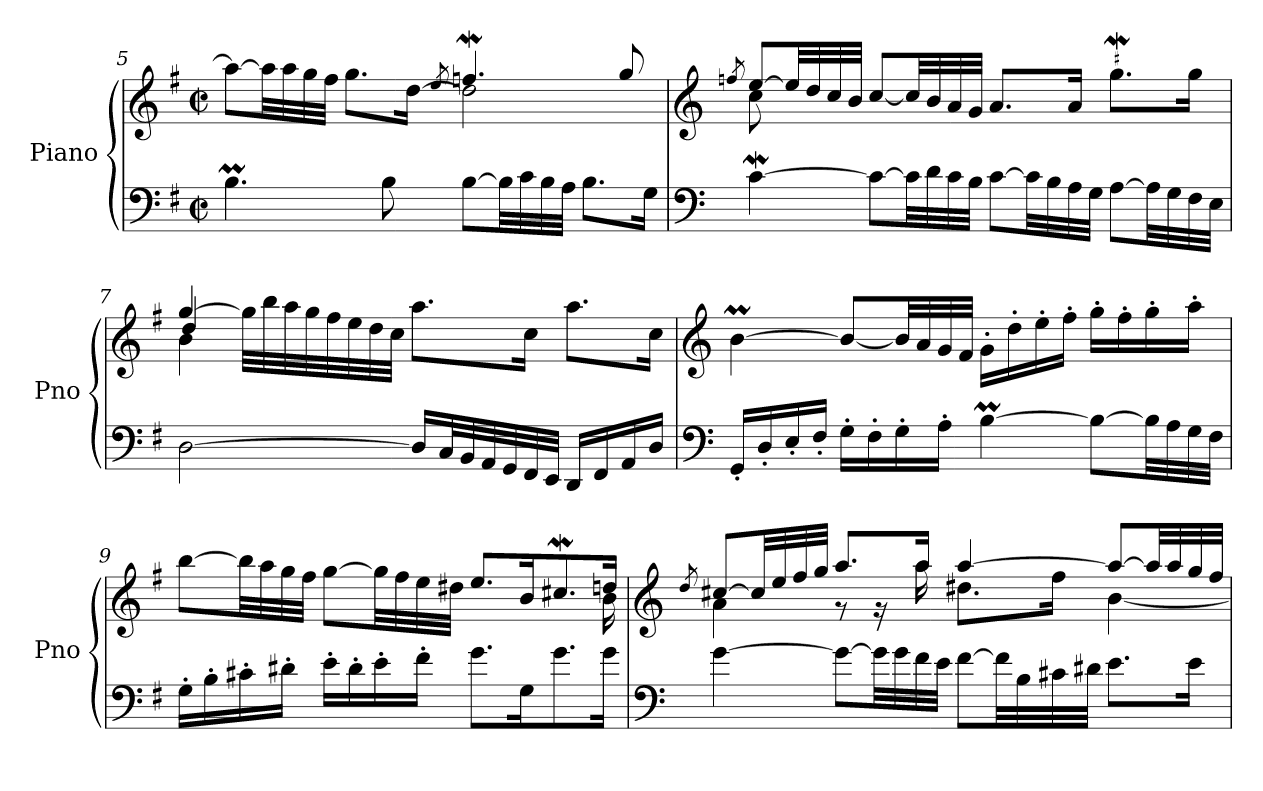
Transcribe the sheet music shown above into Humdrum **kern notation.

**kern	**kern
*part1	*part1
*staff2	*staff1
*I"Piano	*
*I'Pno	*
*clefF4	*clefG2
*k[f#]	*k[f#]
*M2/2	*M2/2
*met(c|)	*met(c|)
=5	=5
*	*^
4.Bm\	8aa\L_	4ryy
.	32aa\LL]	.
.	32aa\	.
.	32gg\	.
.	32ff#\JJJ	.
.	4ryy	8.gg\L
8B\	.	.
.	.	[16dd\Jk
.	8qee/	.
[8B\L	4.ffnw/	2dd\]
32B\LL]	.	.
32c\	.	.
32B\	.	.
32A\JJJ	.	.
8.B\L	.	.
.	8gg/	.
16G\Jk	.	.
!!LO:LB:g=z	!!
=6	=6	=6
*clefF4	*clefG2	*
.	8qffn/	.
[4cw\	[8ee/L	8cc\
.	32ee/LL]	2..ryy
.	32dd/	.
.	32cc/	.
.	32b/JJJ	.
8c\L_	[8cc/L	.
32c\LL]	32cc/LL]	.
32d\	32b/	.
32c\	32a/	.
32B\JJJ	32g/JJJ	.
[8c\L	8.a/L	.
32c\LL]	.	.
32B\	.	.
32A\	16a/Jk	.
32G\JJJ	.	.
[8A\L	8.ggw\L	.
32A\LL]	.	.
32G\	.	.
32F#\	16gg\Jk	.
32E\JJJ	.	.
=7	=7	=7
*	*	*^
[2D\	[4gg:/	4b\	4dd/
.	32gg\LLL]	2.ryy	2.ryy
.	32bb\	.	.
.	32aa\	.	.
.	32gg\	.	.
.	32ff#\	.	.
.	32ee\	.	.
.	32dd\	.	.
.	32cc\JJJ	.	.
16D/LL]	8.aa\L	.	.
32C/L	.	.	.
32BB/	.	.	.
32AA/	.	.	.
32GG/	.	.	.
32FF#/	16cc\Jk	.	.
32EE/JJJ	.	.	.
16DD/LL	8.aa\L	.	.
16FF#/	.	.	.
16AA/	.	.	.
16D/JJ	16cc\Jk	.	.
*	*v	*v	*v
!!LO:LB:g=z
=8	=8
*clefF4	*clefG2
16GG'/LL	[4bm\
16D'/	.
16E'/	.
16F#'/JJ	.
16G'\LL	8b/L_
16F#'\	.
16G'\	32b/LL]
.	32a/
16A'\JJ	32g/
.	32f#/JJJ
[4Bm\	16g'\LL
.	16dd'\
.	16ee'\
.	16ff#'\JJ
8B\L_	16gg'\LL
.	16ff#'\
32B\LL]	16gg'\
32A\	.
32G\	16aa'\JJ
32F#\JJJ	.
=9	=9
*	*^
16G'\LL	[8bb\L	2...ryy
16B'\	.	.
16c#X'\	32bb\LL]	.
.	32aa\	.
16d#X'\JJ	32gg\	.
.	32ff#\JJJ	.
16e'\LL	[8gg\L	.
16d#'\	.	.
16e'\	32gg\LL]	.
.	32ff#\	.
16f#'\JJ	32ee\	.
.	32dd#X\JJJ	.
8.g\L	8.ee/L	.
16G\K	16b/K	.
8.g\	8.cc#XW/	.
16g\Jk	16ddn/Jk	16b\
!!LO:LB:g=z	!!
=10	=10	=10
*clefF4	*clefG2	*
.	8qdd/	.
[4g\	[8cc#X/L	4a\
.	32cc#/LL]	.
.	32ee/	.
.	32ff#/	.
.	32gg/JJJ	.
8g\L_	8.aa/L	8r
32g\LL]	.	16r
32g\	.	.
32f#\	16aa/Jk	16aa\
32e\JJJ	.	.
[8f#\L	[4aa/	8.dd#X\L
32f#\LL]	.	.
32B\	.	.
32c#X\	.	16ff#\Jk
32d#X\JJJ	.	.
8.e\L	8aa/L_	[4b\
.	32aa/LL]	.
.	32aa/	.
16e\Jk	32gg/	.
.	32ff#/JJJ	.
*	*v	*v
=	=
*-	*-
